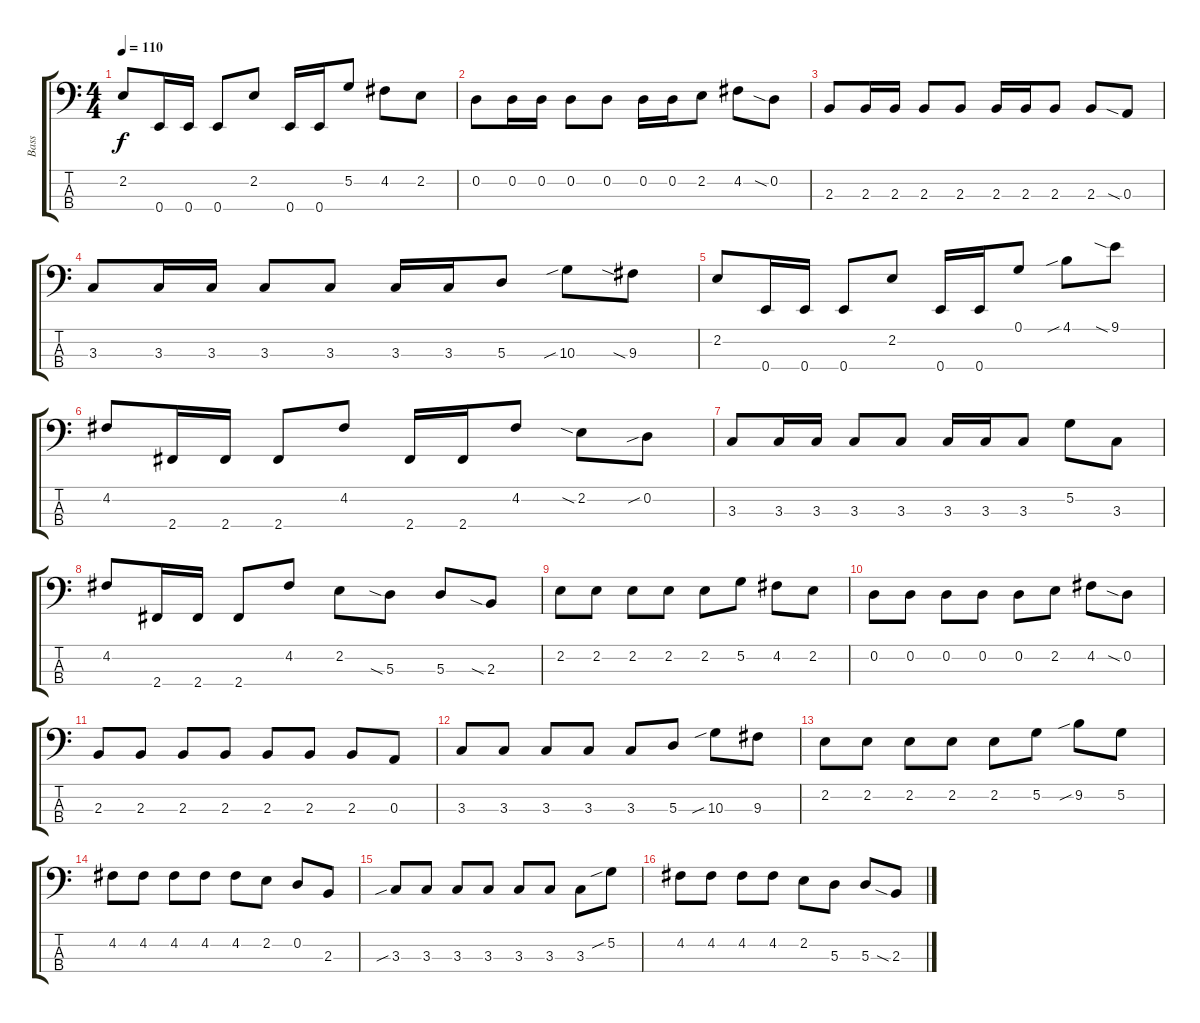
\track ("Bass" "Bass") {instrument electricbasspick}
\staff {score tabs}
\tuning (G2 D2 A1 E1) {hide}
\ts (4 4)
\tempo 110
\clef f4
\ks c
2.2.8{dy f} 0.4.16 0.4.16 0.4.8 2.2.8 0.4.16 0.4.16 5.2.8 4.2.8 2.2.8 |
0.2.8 0.2.16 0.2.16 0.2.8 0.2.8 0.2.16 0.2.16 2.2.8 4.2.8 0.2{sia}.8 |
2.3.8 2.3.16 2.3.16 2.3.8 2.3.8 2.3.16 2.3.16 2.3.8 2.3.8 0.3{sia}.8 |
3.3.8 3.3.16 3.3.16 3.3.8 3.3.8 3.3.16 3.3.16 5.3.8 10.3{sib}.8 9.3{sia}.8 |
2.2.8 0.4.16 0.4.16 0.4.8 2.2.8 0.4.16 0.4.16 0.1.8 4.1{sib}.8 9.1{sia}.8 |
4.2.8 2.4.16 2.4.16 2.4.8 4.2.8 2.4.16 2.4.16 4.2.8 2.2{sia}.8 0.2{sib}.8 |
3.3.8 3.3.16 3.3.16 3.3.8 3.3.8 3.3.16 3.3.16 3.3.8 5.2.8 3.3.8 |
4.2.8 2.4.16 2.4.16 2.4.8 4.2.8 2.2.8 5.3{sia}.8 5.3.8 2.3{sia}.8 |
2.2.8 2.2.8 2.2.8 2.2.8 2.2.8 5.2.8 4.2.8 2.2.8 |
0.2.8 0.2.8 0.2.8 0.2.8 0.2.8 2.2.8 4.2.8 0.2{sia}.8 |
2.3.8 2.3.8 2.3.8 2.3.8 2.3.8 2.3.8 2.3.8 0.3.8 |
3.3.8 3.3.8 3.3.8 3.3.8 3.3.8 5.3.8 10.3{sib}.8 9.3.8 |
2.2.8 2.2.8 2.2.8 2.2.8 2.2.8 5.2.8 9.2{sib}.8 5.2.8 |
4.2.8 4.2.8 4.2.8 4.2.8 4.2.8 2.2.8 0.2.8 2.3.8 |
3.3{sib}.8 3.3.8 3.3.8 3.3.8 3.3.8 3.3.8 3.3.8 5.2{sib}.8 |
4.2.8 4.2.8 4.2.8 4.2.8 2.2.8 5.3.8 5.3.8 2.3{sia}.8
